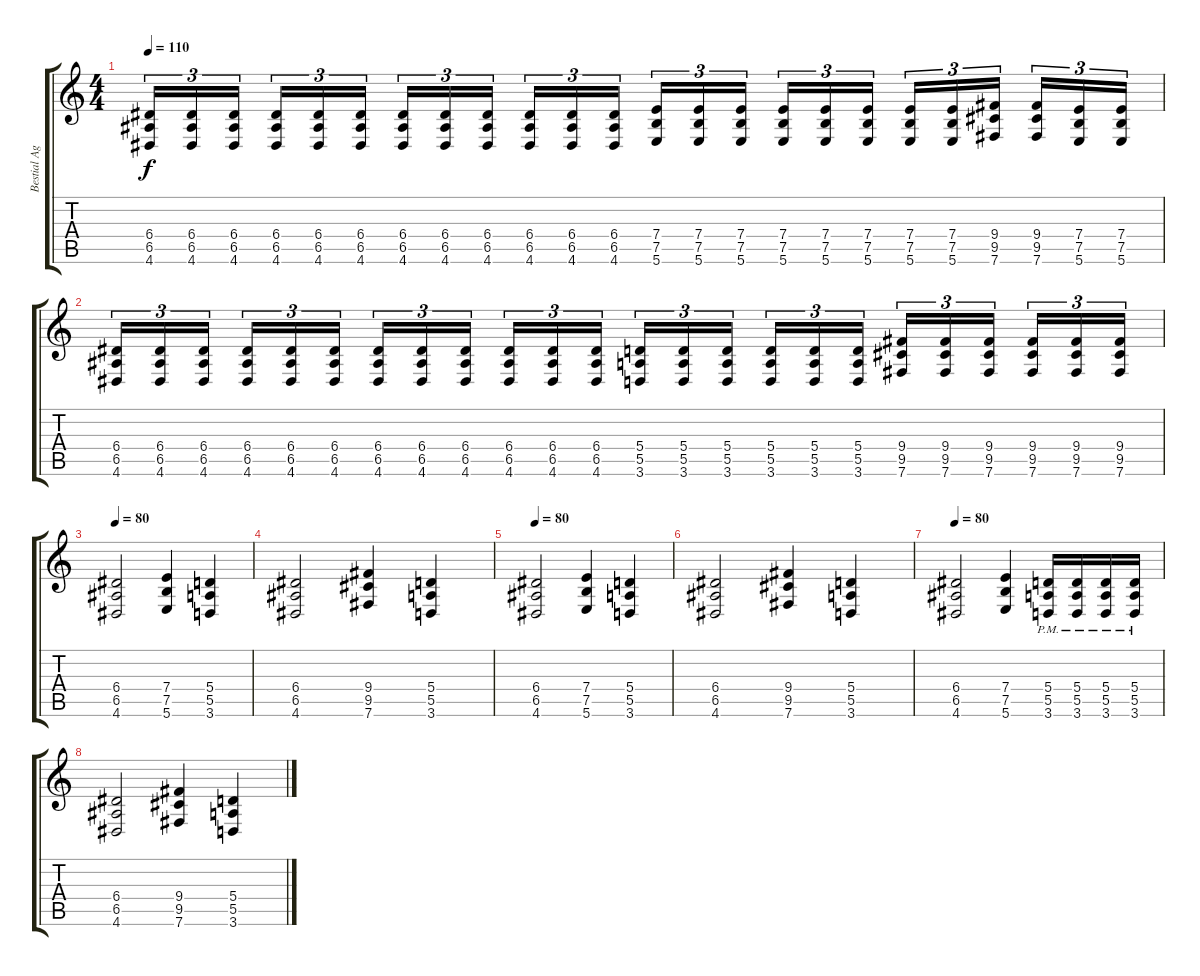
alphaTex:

\track ("Bestial Aggressor of Morbid Invocations" "Bestial Ag") {instrument distortionguitar}
\staff {score tabs}
\tuning (B3 Gb3 D3 A2 E2 B1) {hide}
\ts (4 4)
\tempo 110
\clef g2
\ks c
(6.4 6.5 4.6).16{tu (3 2) dy f} (6.4 6.5 4.6).16{tu (3 2)} (6.4 6.5 4.6).16{tu (3 2) beam splitsecondary} (6.4 6.5 4.6).16{tu (3 2)} (6.4 6.5 4.6).16{tu (3 2)} (6.4 6.5 4.6).16{tu (3 2)} (6.4 6.5 4.6).16{tu (3 2)} (6.4 6.5 4.6).16{tu (3 2)} (6.4 6.5 4.6).16{tu (3 2) beam splitsecondary} (6.4 6.5 4.6).16{tu (3 2)} (6.4 6.5 4.6).16{tu (3 2)} (6.4 6.5 4.6).16{tu (3 2)} (7.4 7.5 5.6).16{tu (3 2)} (7.4 7.5 5.6).16{tu (3 2)} (7.4 7.5 5.6).16{tu (3 2) beam splitsecondary} (7.4 7.5 5.6).16{tu (3 2)} (7.4 7.5 5.6).16{tu (3 2)} (7.4 7.5 5.6).16{tu (3 2)} (7.4 7.5 5.6).16{tu (3 2)} (7.4 7.5 5.6).16{tu (3 2)} (9.4 9.5 7.6).16{tu (3 2) beam splitsecondary} (9.4 9.5 7.6).16{tu (3 2)} (7.4 7.5 5.6).16{tu (3 2)} (7.4 7.5 5.6).16{tu (3 2)} |
(6.4 6.5 4.6).16{tu (3 2)} (6.4 6.5 4.6).16{tu (3 2)} (6.4 6.5 4.6).16{tu (3 2) beam splitsecondary} (6.4 6.5 4.6).16{tu (3 2)} (6.4 6.5 4.6).16{tu (3 2)} (6.4 6.5 4.6).16{tu (3 2)} (6.4 6.5 4.6).16{tu (3 2)} (6.4 6.5 4.6).16{tu (3 2)} (6.4 6.5 4.6).16{tu (3 2) beam splitsecondary} (6.4 6.5 4.6).16{tu (3 2)} (6.4 6.5 4.6).16{tu (3 2)} (6.4 6.5 4.6).16{tu (3 2)} (5.4 5.5 3.6).16{tu (3 2)} (5.4 5.5 3.6).16{tu (3 2)} (5.4 5.5 3.6).16{tu (3 2) beam splitsecondary} (5.4 5.5 3.6).16{tu (3 2)} (5.4 5.5 3.6).16{tu (3 2)} (5.4 5.5 3.6).16{tu (3 2)} (9.4 9.5 7.6).16{tu (3 2)} (9.4 9.5 7.6).16{tu (3 2)} (9.4 9.5 7.6).16{tu (3 2) beam splitsecondary} (9.4 9.5 7.6).16{tu (3 2)} (9.4 9.5 7.6).16{tu (3 2)} (9.4 9.5 7.6).16{tu (3 2)} |
\tempo 80
(6.4 6.5 4.6).2 (7.4 7.5 5.6).4 (5.4 5.5 3.6).4 |
(6.4 6.5 4.6).2 (9.4 9.5 7.6).4 (5.4 5.5 3.6).4 |
\tempo 80
(6.4 6.5 4.6).2 (7.4 7.5 5.6).4 (5.4 5.5 3.6).4 |
(6.4 6.5 4.6).2 (9.4 9.5 7.6).4 (5.4 5.5 3.6).4 |
\tempo 80
(6.4 6.5 4.6).2 (7.4 7.5 5.6).4 (5.4{pm} 5.5{pm} 3.6{pm}).16 (5.4{pm} 5.5{pm} 3.6{pm}).16 (5.4{pm} 5.5{pm} 3.6{pm}).16 (5.4{pm} 5.5{pm} 3.6{pm}).16 |
(6.4 6.5 4.6).2 (9.4 9.5 7.6).4 (5.4 5.5 3.6).4
